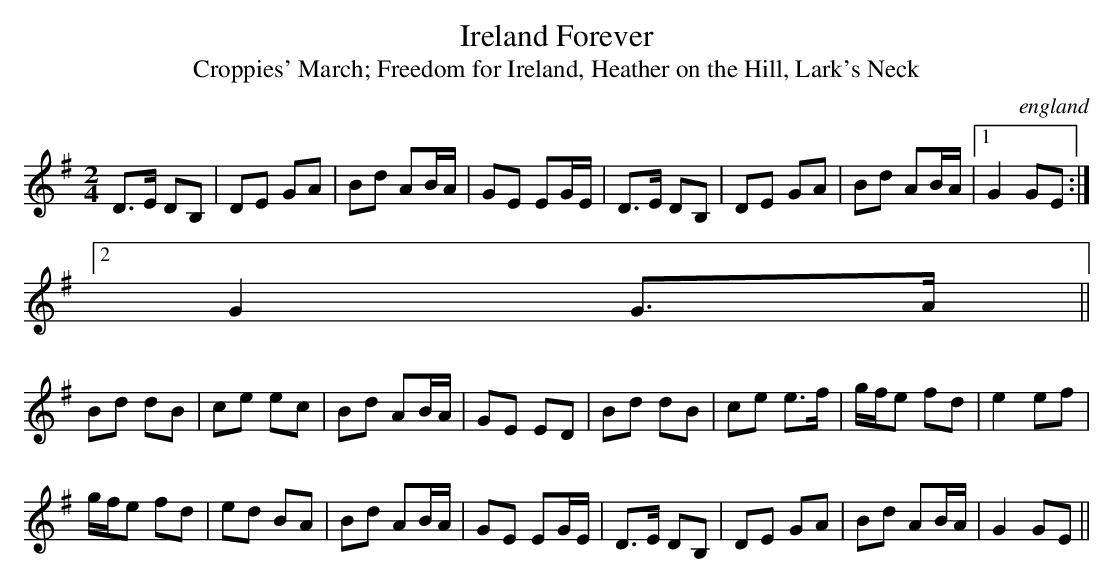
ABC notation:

X:1
T:Ireland Forever
T:Croppies' March; Freedom for Ireland, Heather on the Hill, Lark's Neck
O:england
M:2/4
L:1/8
K:G
D>E DB,|DE GA|Bd AB/2A/2|GE EG/2E/2|D>E DB,|DE GA|Bd AB/2A/2|1 G2 GE:|2
G2 G>A||
Bd dB|ce ec|Bd AB/2A/2|GE ED|Bd dB|ce e>f|g/2f/2e fd|e2 ef|
g/2f/2e fd|ed BA|Bd AB/2A/2|GE EG/2E/2|D>E DB,|DE GA|Bd AB/2A/2|G2 GE||
